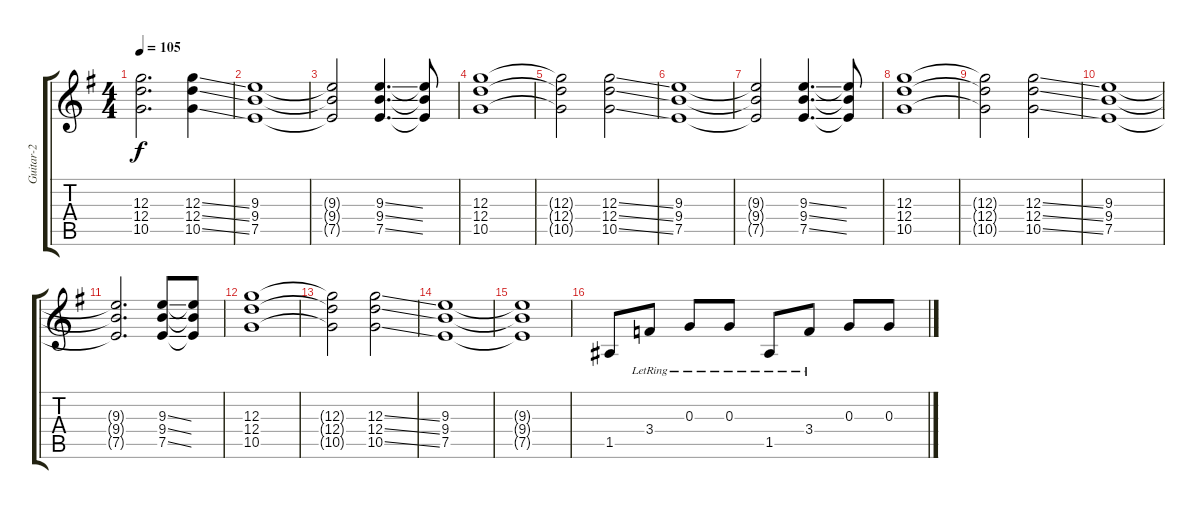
\track ("Guitar-2" "Guitar-2") {instrument distortionguitar}
\staff {score tabs}
\tuning (E4 B3 G3 D3 A2 E2) {hide}
\ts (4 4)
\tempo 105
\clef g2
\ks g
(12.3{t} 12.4{t} 10.5{t}).2{d dy f} (12.3{ss} 12.4{ss} 10.5{ss}).4 |
(9.3 9.4 7.5).1 |
(9.3{t} 9.4{t} 7.5{t}).2 (9.3{ss} 9.4{ss} 7.5{ss}).4{d} (9.3{t} 9.4{t} 7.5{t}).8 |
(12.3 12.4 10.5).1 |
(12.3{t} 12.4{t} 10.5{t}).2 (12.3{ss} 12.4{ss} 10.5{ss}).2 |
(9.3 9.4 7.5).1 |
(9.3{t} 9.4{t} 7.5{t}).2 (9.3{ss} 9.4{ss} 7.5{ss}).4{d} (9.3{t} 9.4{t} 7.5{t}).8 |
(12.3 12.4 10.5).1 |
(12.3{t} 12.4{t} 10.5{t}).2 (12.3{ss} 12.4{ss} 10.5{ss}).2 |
(9.3 9.4 7.5).1 |
(9.3{t} 9.4{t} 7.5{t}).2{d} (9.3{ss} 9.4{ss} 7.5{ss}).8 (9.3{t} 9.4{t} 7.5{t}).8 |
(12.3 12.4 10.5).1 |
(12.3{t} 12.4{t} 10.5{t}).2 (12.3{ss} 12.4{ss} 10.5{ss}).2 |
(9.3 9.4 7.5).1 |
(9.3{t} 9.4{t} 7.5{t}).1 |
1.5.8 3.4{lr}.8 0.3{lr}.8 0.3{lr}.8 1.5{lr}.8 3.4{lr}.8 0.3.8 0.3.8
